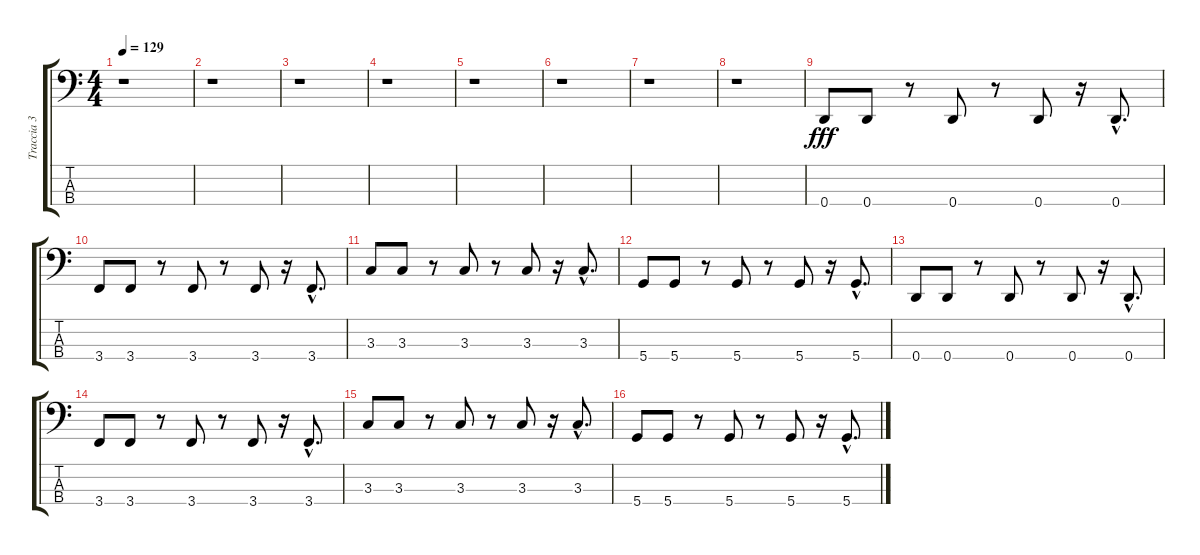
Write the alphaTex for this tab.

\track ("Traccia 3" "Traccia 3") {instrument electricbassfinger}
\staff {score tabs}
\tuning (G2 D2 A1 D1) {hide}
\ts (4 4)
\tempo 129
\clef f4
\ks c
r.1{dy fff instrument electricbassfinger} |
r.1 |
r.1 |
r.1 |
r.1 |
r.1 |
r.1 |
r.1 |
0.4.8 0.4.8 r.8 0.4.8 r.8 0.4.8 r.16 0.4{hac}.8{d} |
3.4.8 3.4.8 r.8 3.4.8 r.8 3.4.8 r.16 3.4{hac}.8{d} |
3.3.8 3.3.8 r.8 3.3.8 r.8 3.3.8 r.16 3.3{hac}.8{d} |
5.4.8 5.4.8 r.8 5.4.8 r.8 5.4.8 r.16 5.4{hac}.8{d} |
0.4.8 0.4.8 r.8 0.4.8 r.8 0.4.8 r.16 0.4{hac}.8{d} |
3.4.8 3.4.8 r.8 3.4.8 r.8 3.4.8 r.16 3.4{hac}.8{d} |
3.3.8 3.3.8 r.8 3.3.8 r.8 3.3.8 r.16 3.3{hac}.8{d} |
5.4.8 5.4.8 r.8 5.4.8 r.8 5.4.8 r.16 5.4{hac}.8{d}
